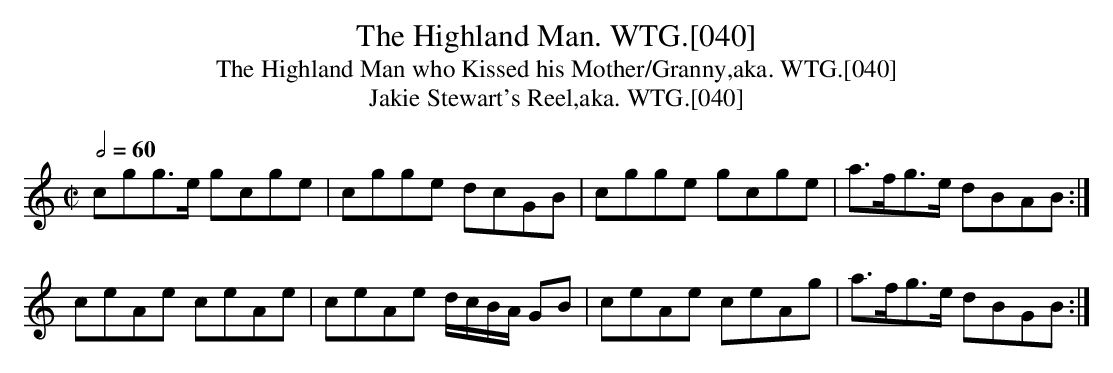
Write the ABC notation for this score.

X:1
T:Highland Man. WTG.[040], The
T:Highland Man who Kissed his Mother/Granny,aka. WTG.[040], The
T:Jakie Stewart's Reel,aka. WTG.[040]
M:C|
L:1/8
Q:2/4=60
K:Am
cgg>e gcge | cgge dcGB | cgge gcge | a>fg>e dBAB:|
ceAe ceAe | ceAe d/c/B/A/ GB | ceAe ceAg | a>fg>e dBGB:|
